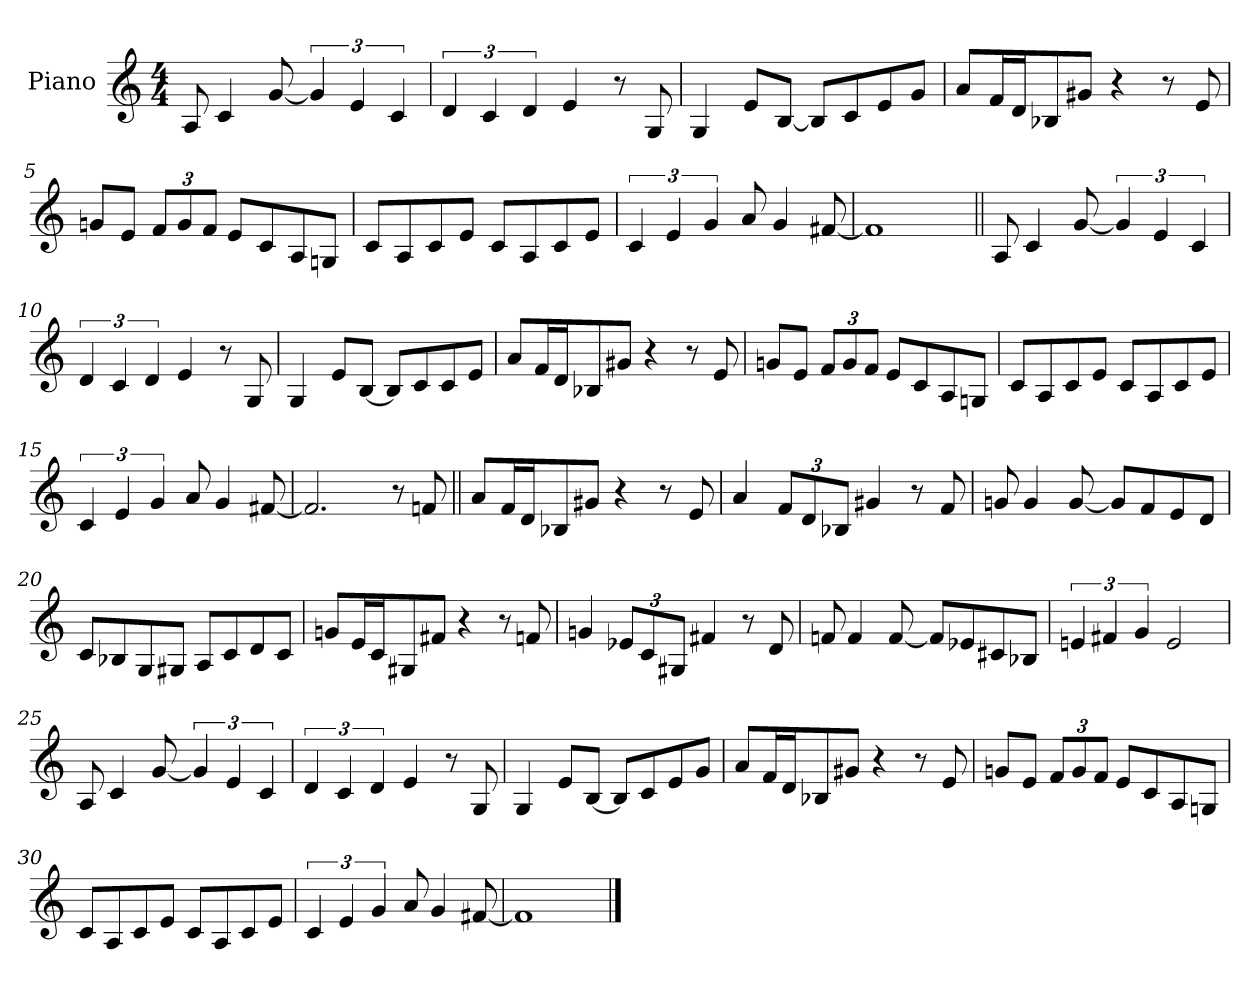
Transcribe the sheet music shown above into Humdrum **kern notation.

**kern
*part1
*staff1
*I"Piano
*I'Pno.
*clefG2
*k[]
*C:
*M4/4
=1
8A/
4c/
[8g/
6g/]
6e/
6c/
=2
6d/
6c/
6d/
4e/
8r
8G/
=3
4G/
8e/L
[8B/J
8B/L]
8c/
8e/
8g/J
=4
8a/L
16f/L
16d/J
8B-X/
8g#X/J
4r
8r
8e/
!!LO:LB:g=z
=5
8gn/L
8e/J
*Xbrackettup
12f/L
12g/
12f/J
8e/L
8c/
8A/
8Gn/J
=6
8c/L
8A/
8c/
8e/J
8c/L
8A/
8c/
8e/J
=7
*brackettup
6c/
6e/
6g/
8a/
4g/
[8f#X/
=8
1f#]
!!LO:LB:g=z
=9||
8A/
4c/
[8g/
6g/]
6e/
6c/
=10
6d/
6c/
6d/
4e/
8r
8G/
=11
4G/
8e/L
[8B/J
8B/L]
8c/
8c/
8e/J
=12
8a/L
16f/L
16d/J
8B-X/
8g#X/J
4r
8r
8e/
!!LO:LB:g=z
=13
8gn/L
8e/J
*Xbrackettup
12f/L
12g/
12f/J
8e/L
8c/
8A/
8Gn/J
=14
8c/L
8A/
8c/
8e/J
8c/L
8A/
8c/
8e/J
=15
*brackettup
6c/
6e/
6g/
8a/
4g/
[8f#X/
=16
2.f#/]
8r
8fn/
!!LO:LB:g=z
=17||
8a/L
16f/L
16d/J
8B-X/
8g#X/J
4r
8r
8e/
=18
4a/
*Xbrackettup
12f/L
12d/
12B-X/J
4g#X/
8r
8f/
=19
8gn/
4g/
[8g/
8g/L]
8f/
8e/
8d/J
=20
8c/L
8B-X/
8G/
8G#X/J
8A/L
8c/
8d/
8c/J
!!LO:LB:g=z
=21
8gn/L
16e/L
16c/J
8G#X/
8f#X/J
4r
8r
8fn/
=22
4gn/
12e-X/L
12c/
12G#X/J
4f#X/
8r
8d/
=23
8fn/
4f/
[8f/
8f/L]
8e-X/
8c#X/
8B-X/J
=24
*brackettup
6en/
6f#X/
6g/
2e/
!!LO:LB:g=z
=25
8A/
4c/
[8g/
6g/]
6e/
6c/
=26
6d/
6c/
6d/
4e/
8r
8G/
=27
4G/
8e/L
[8B/J
8B/L]
8c/
8e/
8g/J
=28
8a/L
16f/L
16d/J
8B-X/
8g#X/J
4r
8r
8e/
!!LO:LB:g=z
=29
8gn/L
8e/J
*Xbrackettup
12f/L
12g/
12f/J
8e/L
8c/
8A/
8Gn/J
=30
8c/L
8A/
8c/
8e/J
8c/L
8A/
8c/
8e/J
=31
*brackettup
6c/
6e/
6g/
8a/
4g/
[8f#X/
=32
1f#]
==
*-
